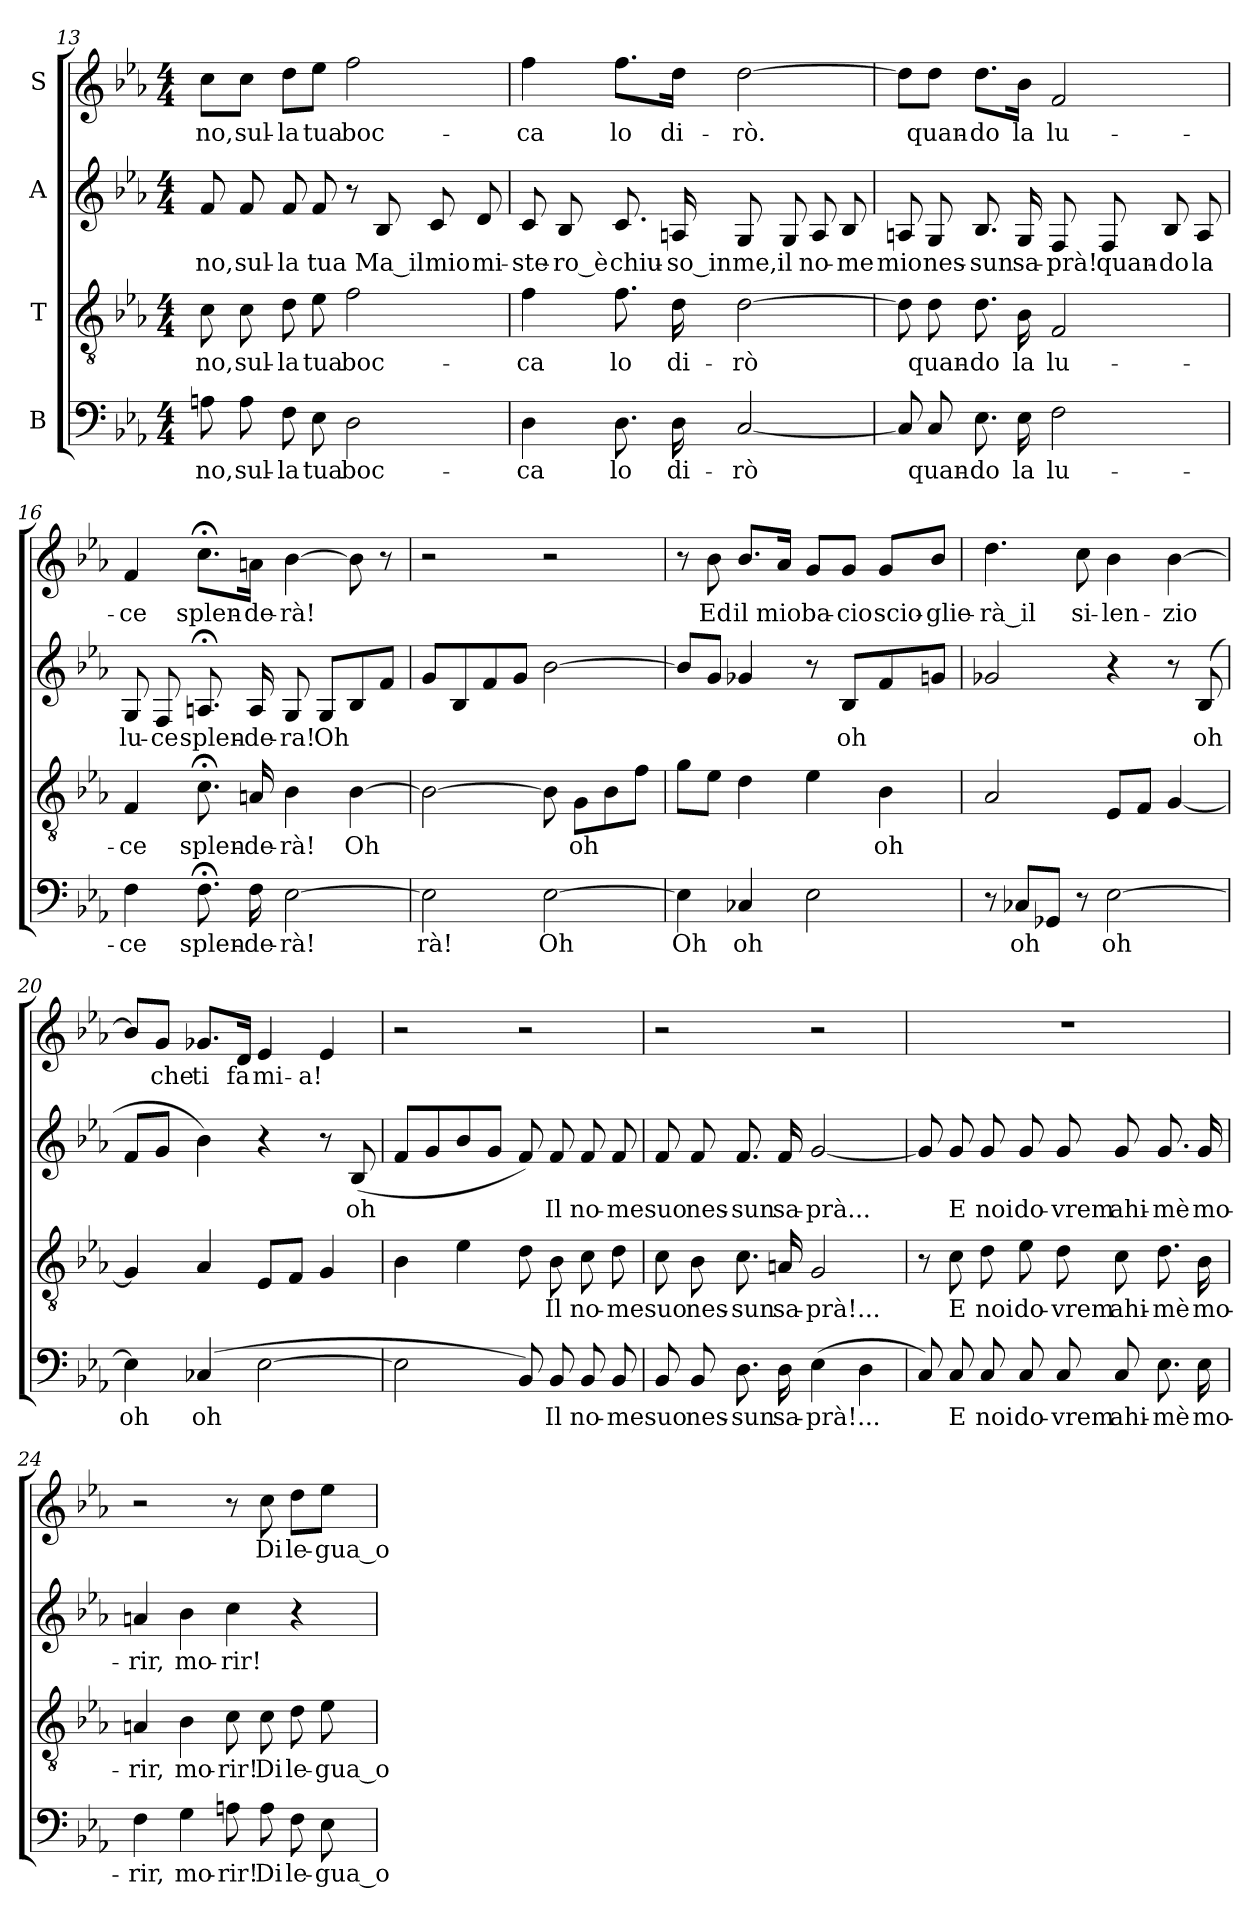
**kern	**text	**kern	**text	**kern	**text	**kern	**text
*part4	*part4	*part3	*part3	*part2	*part2	*part1	*part1
*staff4	*staff4	*staff3	*staff3	*staff2	*staff2	*staff1	*staff1
*I"B	*	*I"T	*	*I"A	*	*I"S	*
!!LO:PB:g=z
*clefF4	*	*clefGv2	*	*clefG2	*	*clefG2	*
*k[b-e-a-]	*	*k[b-e-a-]	*	*k[b-e-a-]	*	*k[b-e-a-]	*
*M4/4	*	*M4/4	*	*M4/4	*	*M4/4	*
=13	=13	=13	=13	=13	=13	=13	=13
8An\	no,	8c\	no,	8f/	no,	8cc\L	no,
8A\	sul-	8c\	sul-	8f/	sul-	8cc\J	sul-
8F\	-la	8d\	-la	8f/	-la	8dd\L	-la
8E-\	tua	8e-\	tua	8f/	tua	8ee-\J	tua
2D\	boc-	2f\	boc-	8r	.	2ff\	boc-
.	.	.	.	8B-/	Ma_il	.	.
.	.	.	.	8c/	mio	.	.
.	.	.	.	8d/	mi-	.	.
=14	=14	=14	=14	=14	=14	=14	=14
4D\	-ca	4f\	-ca	8c/	-ste-	4ff\	-ca
.	.	.	.	8B-/	-ro_è	.	.
8.D\	lo	8.f\	lo	8.c/	chiu-	8.ff\L	lo
16D\	di-	16d\	di-	16An/	-so_in	16dd\Jk	di-
[2C/	-rò	[2d\	-rò	8G/	me,	[2dd\	-rò.
.	.	.	.	8G/	il	.	.
.	.	.	.	8A/	no-	.	.
.	.	.	.	8B-/	-me	.	.
=15	=15	=15	=15	=15	=15	=15	=15
8C/]	.	8d\]	.	8An/	mio	8dd\L]	.
8C/	quan-	8d\	quan-	8G/	nes-	8dd\J	quan-
8.E-\	-do	8.d\	-do	8.B-/	-sun	8.dd\L	-do
16E-\	la	16B-\	la	16G/	sa-	16b-\Jk	la
2F\	lu-	2F/	lu-	8F/	-prà!	2f/	lu-
.	.	.	.	8F/	quan-	.	.
.	.	.	.	8B-/	-do	.	.
.	.	.	.	8A/	la	.	.
!!LO:LB:g=z
=16	=16	=16	=16	=16	=16	=16	=16
4F\	-ce	4F/	-ce	8G/	lu-	4f/	-ce
.	.	.	.	8F/	-ce	.	.
8.F;<\	splen-	8.c;<\	splen-	8.An;</	splen-	8.cc;<\L	splen-
16F\	-de-	16An/	-de-	16A/	-de-	16an\Jk	-de-
[2E-\	-rà!	4B-\	-rà!	8G/	-ra!	[4b-\	-rà!
.	.	.	.	8G/L	Oh	.	.
.	.	[4B-\	Oh	8B-/	.	8b-\]	.
.	.	.	.	8f/J	.	8r	.
=17	=17	=17	=17	=17	=17	=17	=17
2E-\]	-rà!	2B-\_	.	8g/L	.	2r	.
.	.	.	.	8B-/	.	.	.
.	.	.	.	8f/	.	.	.
.	.	.	.	8g/J	.	.	.
[2E-\	Oh	8B-\]	.	[2b-\	.	2r	.
.	.	8G\L	oh	.	.	.	.
.	.	8B-\	.	.	.	.	.
.	.	8f\J	.	.	.	.	.
=18	=18	=18	=18	=18	=18	=18	=18
4E-\]	Oh	8g\L	.	8b-/L]	.	8r	.
.	.	8e-\J	.	8g/J	.	8b-\	Ed
4C-X/	oh	4d\	.	4g-X/	.	8.b-/L	il
.	.	.	.	.	.	16a-/Jk	mio
2E-\	.	4e-\	.	8r	.	8g/L	ba-
.	.	.	.	8B-/L	oh	8g/J	-cio
.	.	4B-\	oh	8f/	.	8g/L	scio-
.	.	.	.	8gn/J	.	8b-/J	-glie-
=19	=19	=19	=19	=19	=19	=19	=19
8r	.	2A-/	.	2g-X/	.	4.dd\	-rà_il
8C-X/L	oh	.	.	.	.	.	.
8GG-X/J	.	.	.	.	.	.	.
8r	.	.	.	.	.	8cc\	si-
[2E-\	oh	8E-/L	.	4r	.	4b-\	-len-
.	.	8F/J	.	.	.	.	.
.	.	[4G/	.	8r	.	[4b-\	-zio
.	.	.	.	(8B-/	oh	.	.
!!LO:LB:g=z
=20	=20	=20	=20	=20	=20	=20	=20
4E-\]	oh	4G/]	.	8f/L	.	8b-/L]	.
.	.	.	.	8g/J	.	8g/J	che
(4C-X/	oh	4A-/	.	4b-\)	.	8.g-X/L	ti
.	.	.	.	.	.	16d/Jk	fa
[2E-\	.	8E-/L	.	4r	.	4e-/	mi-
.	.	8F/J	.	.	.	.	.
.	.	4G/	.	8r	.	4e-/	-a!
.	.	.	.	(8B-/	oh	.	.
=21	=21	=21	=21	=21	=21	=21	=21
2E-\]	.	4B-\	.	8f/L	.	2r	.
.	.	.	.	8g/	.	.	.
.	.	4e-\	.	8b-/	.	.	.
.	.	.	.	8g/J	.	.	.
8BB-/)	.	8d\	.	8f/)	.	2r	.
8BB-/	Il	8B-\	Il	8f/	Il	.	.
8BB-/	no-	8c\	no-	8f/	no-	.	.
8BB-/	-me	8d\	-me	8f/	-me	.	.
=22	=22	=22	=22	=22	=22	=22	=22
8BB-/	suo	8c\	suo	8f/	suo	2r	.
8BB-/	nes-	8B-\	nes-	8f/	nes-	.	.
8.D\	-sun	8.c\	-sun	8.f/	-sun	.	.
16D\	sa-	16An/	sa-	16f/	sa-	.	.
(4E-\	-prà!...	2G/	-prà!...	[2g/	-prà...	2r	.
4D\	.	.	.	.	.	.	.
=23	=23	=23	=23	=23	=23	=23	=23
8C/)	.	8r	.	8g/]	.	1r	.
8C/	E	8c\	E	8g/	E	.	.
8C/	noi	8d\	noi	8g/	noi	.	.
8C/	do-	8e-\	do-	8g/	do-	.	.
8C/	-vrem	8d\	-vrem	8g/	-vrem	.	.
8C/	ahi-	8c\	ahi-	8g/	ahi-	.	.
8.E-\	-mè	8.d\	-mè	8.g/	-mè	.	.
16E-\	mo-	16B-\	mo-	16g/	mo-	.	.
!!LO:PB:g=z
=24	=24	=24	=24	=24	=24	=24	=24
4F\	-rir,	4An/	-rir,	4an/	-rir,	2r	.
4G\	mo-	4B-\	mo-	4b-\	mo-	.	.
8An\	-rir!	8c\	-rir!	4cc\	-rir!	8r	.
8A\	Di	8c\	Di	.	.	8cc\	Di
8F\	le-	8d\	le-	4r	.	8dd\L	le-
8E-\	-gua_o	8e-\	-gua_o	.	.	8ee-\J	-gua_o
=	=	=	=	=	=	=	=
*-	*-	*-	*-	*-	*-	*-	*-
